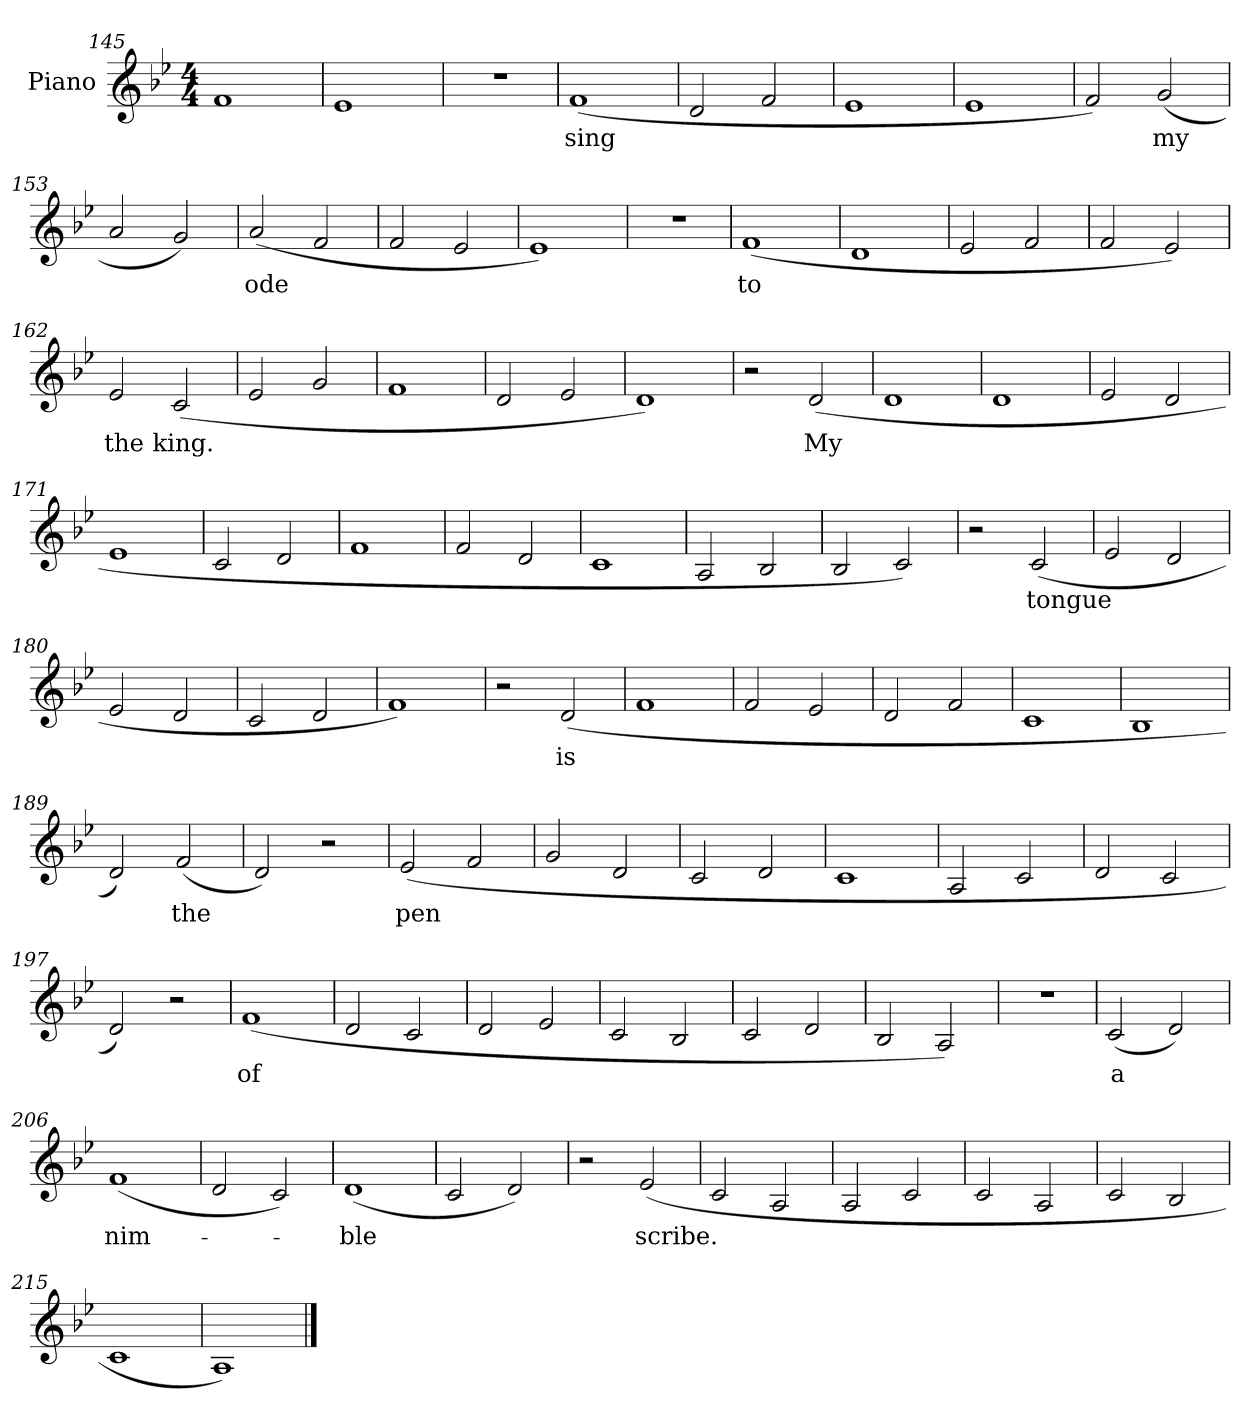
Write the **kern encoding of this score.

**kern	**text
*part1	*part1
*staff1	*staff1
*I"Piano	*
*I'Pno.	*
*clefG2	*
*k[b-e-]	*
*M4/4	*
=145	=145
1f	.
=146	=146
1e-	.
=147	=147
1r	.
=148	=148
!	!LO:LY:b
(1f	sing
=149	=149
2d/	.
2f/	.
=150	=150
1e-	.
=151	=151
1e-	.
=152	=152
2f/)	.
!	!LO:LY:b
(>2g/	my
=153	=153
2a/	.
2g/)	.
!!LO:LB:g=z
=154	=154
!	!LO:LY:b
(2a/	ode
2f/	.
=155	=155
2f/	.
2e-/	.
=156	=156
1e-)	.
=157	=157
1r	.
=158	=158
!	!LO:LY:b
(1f	to
=159	=159
1d	.
=160	=160
2e-/	.
2f/	.
=161	=161
2f/	.
2e-/)	.
=162	=162
!	!LO:LY:b
2e-/	the
!	!LO:LY:b
(>2c/	king.
=163	=163
2e-/	.
2g/	.
=164	=164
1f	.
!!LO:LB:g=z
=165	=165
2d/	.
2e-/	.
=166	=166
1d)	.
=167	=167
2r	.
!	!LO:LY:b
(>2d/	My
=168	=168
1d	.
=169	=169
1d	.
=170	=170
2e-/	.
2d/	.
=171	=171
1e-	.
=172	=172
2c/	.
2d/	.
=173	=173
1f	.
=174	=174
2f/	.
2d/	.
=175	=175
1c	.
!!LO:LB:g=z
=176	=176
2A/	.
2B-/	.
=177	=177
2B-/	.
2c/)	.
=178	=178
2r	.
!	!LO:LY:b
(>2c/	tongue
=179	=179
2e-/	.
2d/	.
=180	=180
2e-/	.
2d/	.
=181	=181
2c/	.
2d/	.
=182	=182
1f)	.
=183	=183
2r	.
!	!LO:LY:b
(>2d/	is
=184	=184
1f	.
=185	=185
2f/	.
2e-/	.
=186	=186
2d/	.
2f/	.
!!LO:LB:g=z
=187	=187
1c	.
=188	=188
1B-	.
=189	=189
2d/)	.
!	!LO:LY:b
(2f/	the
=190	=190
2d/)	.
2r	.
=191	=191
!	!LO:LY:b
(>2e-/	pen
2f/	.
=192	=192
2g/	.
2d/	.
=193	=193
2c/	.
2d/	.
=194	=194
1c	.
=195	=195
2A/	.
2c/	.
=196	=196
2d/	.
2c/	.
=197	=197
2d/)	.
2r	.
!!LO:LB:g=z
=198	=198
!	!LO:LY:b
(1f	of
=199	=199
2d/	.
2c/	.
=200	=200
2d/	.
2e-/	.
=201	=201
2c/	.
2B-/	.
=202	=202
2c/	.
2d/	.
=203	=203
2B-/	.
2A/)	.
=204	=204
1r	.
=205	=205
!	!LO:LY:b
(>2c/	a
2d/)	.
=206	=206
!	!LO:LY:b
(1f	nim-
=207	=207
2d/	.
2c/)	.
=208	=208
!	!LO:LY:b
(1d	-ble
!!LO:LB:g=z
=209	=209
2c/	.
2d/)	.
=210	=210
2r	.
!	!LO:LY:b
(2e-/	scribe.
=211	=211
2c/	.
2A/	.
=212	=212
2A/	.
2c/	.
=213	=213
2c/	.
2A/	.
=214	=214
2c/	.
2B-/	.
=215	=215
1c	.
=216	=216
1A)	.
==	==
*-	*-
